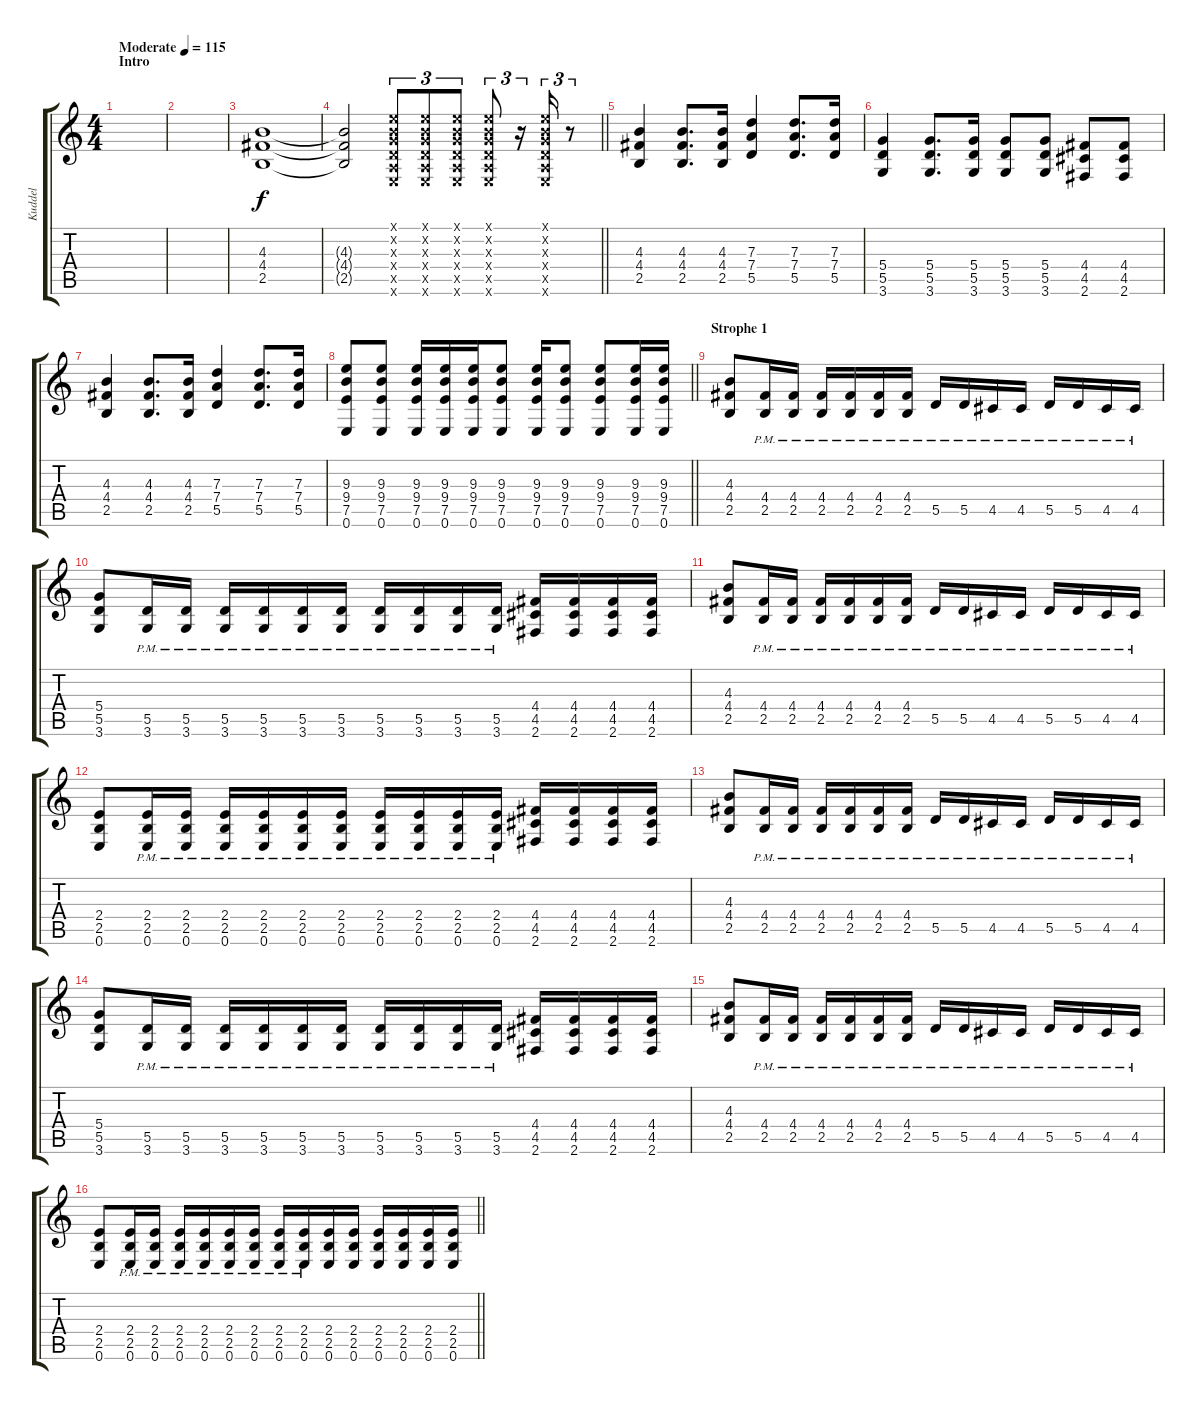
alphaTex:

\track ("Kuddel" "Kuddel") {instrument overdrivenguitar}
\staff {score tabs}
\tuning (E4 B3 G3 D3 A2 E2) {hide}
\ts (4 4)
\section ("" "Intro")
\tempo (115 "Moderate")
\clef g2
\ks c
|
|
(4.3 4.4 2.5).1 |
\barLineRight lightlight
(4.3{t} 4.4{t} 2.5{t}).2 (0.1{x} 0.2{x} 0.3{x} 0.4{x} 0.5{x} 0.6{x}).8{tu (3 2)} (0.1{x} 0.2{x} 0.3{x} 0.4{x} 0.5{x} 0.6{x}).8{tu (3 2)} (0.1{x} 0.2{x} 0.3{x} 0.4{x} 0.5{x} 0.6{x}).8{tu (3 2)} (0.1{x} 0.2{x} 0.3{x} 0.4{x} 0.5{x} 0.6{x}).8{tu (3 2)} r.16{tu (3 2)} (0.1{x} 0.2{x} 0.3{x} 0.4{x} 0.5{x} 0.6{x}).16{tu (3 2)} r.8{tu (3 2)} |
(4.3 4.4 2.5).4 (4.3 4.4 2.5).8{d} (4.3 4.4 2.5).16 (7.3 7.4 5.5).4 (7.3 7.4 5.5).8{d} (7.3 7.4 5.5).16 |
(5.4 5.5 3.6).4 (5.4 5.5 3.6).8{d} (5.4 5.5 3.6).16 (5.4 5.5 3.6).8 (5.4 5.5 3.6).8 (4.4 4.5 2.6).8 (4.4 4.5 2.6).8 |
(4.3 4.4 2.5).4 (4.3 4.4 2.5).8{d} (4.3 4.4 2.5).16 (7.3 7.4 5.5).4 (7.3 7.4 5.5).8{d} (7.3 7.4 5.5).16 |
\barLineRight lightlight
(9.3 9.4 7.5 0.6).8 (9.3 9.4 7.5 0.6).8 (9.3 9.4 7.5 0.6).16 (9.3 9.4 7.5 0.6).16 (9.3 9.4 7.5 0.6).16 (9.3 9.4 7.5 0.6).8 (9.3 9.4 7.5 0.6).16 (9.3 9.4 7.5 0.6).8 (9.3 9.4 7.5 0.6).8 (9.3 9.4 7.5 0.6).16 (9.3 9.4 7.5 0.6).16 |
\section ("" "Strophe 1")
(4.3 4.4 2.5).8 (4.4{pm} 2.5{pm}).16 (4.4{pm} 2.5{pm}).16 (4.4{pm} 2.5{pm}).16 (4.4{pm} 2.5{pm}).16 (4.4{pm} 2.5{pm}).16 (4.4{pm} 2.5{pm}).16 5.5{pm}.16 5.5{pm}.16 4.5{pm}.16 4.5{pm}.16 5.5{pm}.16 5.5{pm}.16 4.5{pm}.16 4.5{pm}.16 |
(5.4 5.5 3.6).8 (5.5{pm} 3.6{pm}).16 (5.5{pm} 3.6{pm}).16 (5.5{pm} 3.6{pm}).16 (5.5{pm} 3.6{pm}).16 (5.5{pm} 3.6{pm}).16 (5.5{pm} 3.6{pm}).16 (5.5{pm} 3.6{pm}).16 (5.5{pm} 3.6{pm}).16 (5.5{pm} 3.6{pm}).16 (5.5{pm} 3.6{pm}).16 (4.4 4.5 2.6).16 (4.4 4.5 2.6).16 (4.4 4.5 2.6).16 (4.4 4.5 2.6).16 |
(4.3 4.4 2.5).8 (4.4{pm} 2.5{pm}).16 (4.4{pm} 2.5{pm}).16 (4.4{pm} 2.5{pm}).16 (4.4{pm} 2.5{pm}).16 (4.4{pm} 2.5{pm}).16 (4.4{pm} 2.5{pm}).16 5.5{pm}.16 5.5{pm}.16 4.5{pm}.16 4.5{pm}.16 5.5{pm}.16 5.5{pm}.16 4.5{pm}.16 4.5{pm}.16 |
(2.4 2.5 0.6).8 (2.4{pm} 2.5{pm} 0.6{pm}).16 (2.4{pm} 2.5{pm} 0.6{pm}).16 (2.4{pm} 2.5{pm} 0.6{pm}).16 (2.4{pm} 2.5{pm} 0.6{pm}).16 (2.4{pm} 2.5{pm} 0.6{pm}).16 (2.4{pm} 2.5{pm} 0.6{pm}).16 (2.4{pm} 2.5{pm} 0.6{pm}).16 (2.4{pm} 2.5{pm} 0.6{pm}).16 (2.4{pm} 2.5{pm} 0.6{pm}).16 (2.4{pm} 2.5{pm} 0.6{pm}).16 (4.4 4.5 2.6).16 (4.4 4.5 2.6).16 (4.4 4.5 2.6).16 (4.4 4.5 2.6).16 |
(4.3 4.4 2.5).8 (4.4{pm} 2.5{pm}).16 (4.4{pm} 2.5{pm}).16 (4.4{pm} 2.5{pm}).16 (4.4{pm} 2.5{pm}).16 (4.4{pm} 2.5{pm}).16 (4.4{pm} 2.5{pm}).16 5.5{pm}.16 5.5{pm}.16 4.5{pm}.16 4.5{pm}.16 5.5{pm}.16 5.5{pm}.16 4.5{pm}.16 4.5{pm}.16 |
(5.4 5.5 3.6).8 (5.5{pm} 3.6{pm}).16 (5.5{pm} 3.6{pm}).16 (5.5{pm} 3.6{pm}).16 (5.5{pm} 3.6{pm}).16 (5.5{pm} 3.6{pm}).16 (5.5{pm} 3.6{pm}).16 (5.5{pm} 3.6{pm}).16 (5.5{pm} 3.6{pm}).16 (5.5{pm} 3.6{pm}).16 (5.5{pm} 3.6{pm}).16 (4.4 4.5 2.6).16 (4.4 4.5 2.6).16 (4.4 4.5 2.6).16 (4.4 4.5 2.6).16 |
(4.3 4.4 2.5).8 (4.4{pm} 2.5{pm}).16 (4.4{pm} 2.5{pm}).16 (4.4{pm} 2.5{pm}).16 (4.4{pm} 2.5{pm}).16 (4.4{pm} 2.5{pm}).16 (4.4{pm} 2.5{pm}).16 5.5{pm}.16 5.5{pm}.16 4.5{pm}.16 4.5{pm}.16 5.5{pm}.16 5.5{pm}.16 4.5{pm}.16 4.5{pm}.16 |
\barLineRight lightlight
(2.4 2.5 0.6).8 (2.4{pm} 2.5{pm} 0.6{pm}).16 (2.4{pm} 2.5{pm} 0.6{pm}).16 (2.4{pm} 2.5{pm} 0.6{pm}).16 (2.4{pm} 2.5{pm} 0.6{pm}).16 (2.4{pm} 2.5{pm} 0.6{pm}).16 (2.4{pm} 2.5{pm} 0.6{pm}).16 (2.4{pm} 2.5{pm} 0.6{pm}).16 (2.4{pm} 2.5{pm} 0.6{pm}).16 (2.4 2.5 0.6).16 (2.4 2.5 0.6).16 (2.4 2.5 0.6).16 (2.4 2.5 0.6).16 (2.4 2.5 0.6).16 (2.4 2.5 0.6).16
